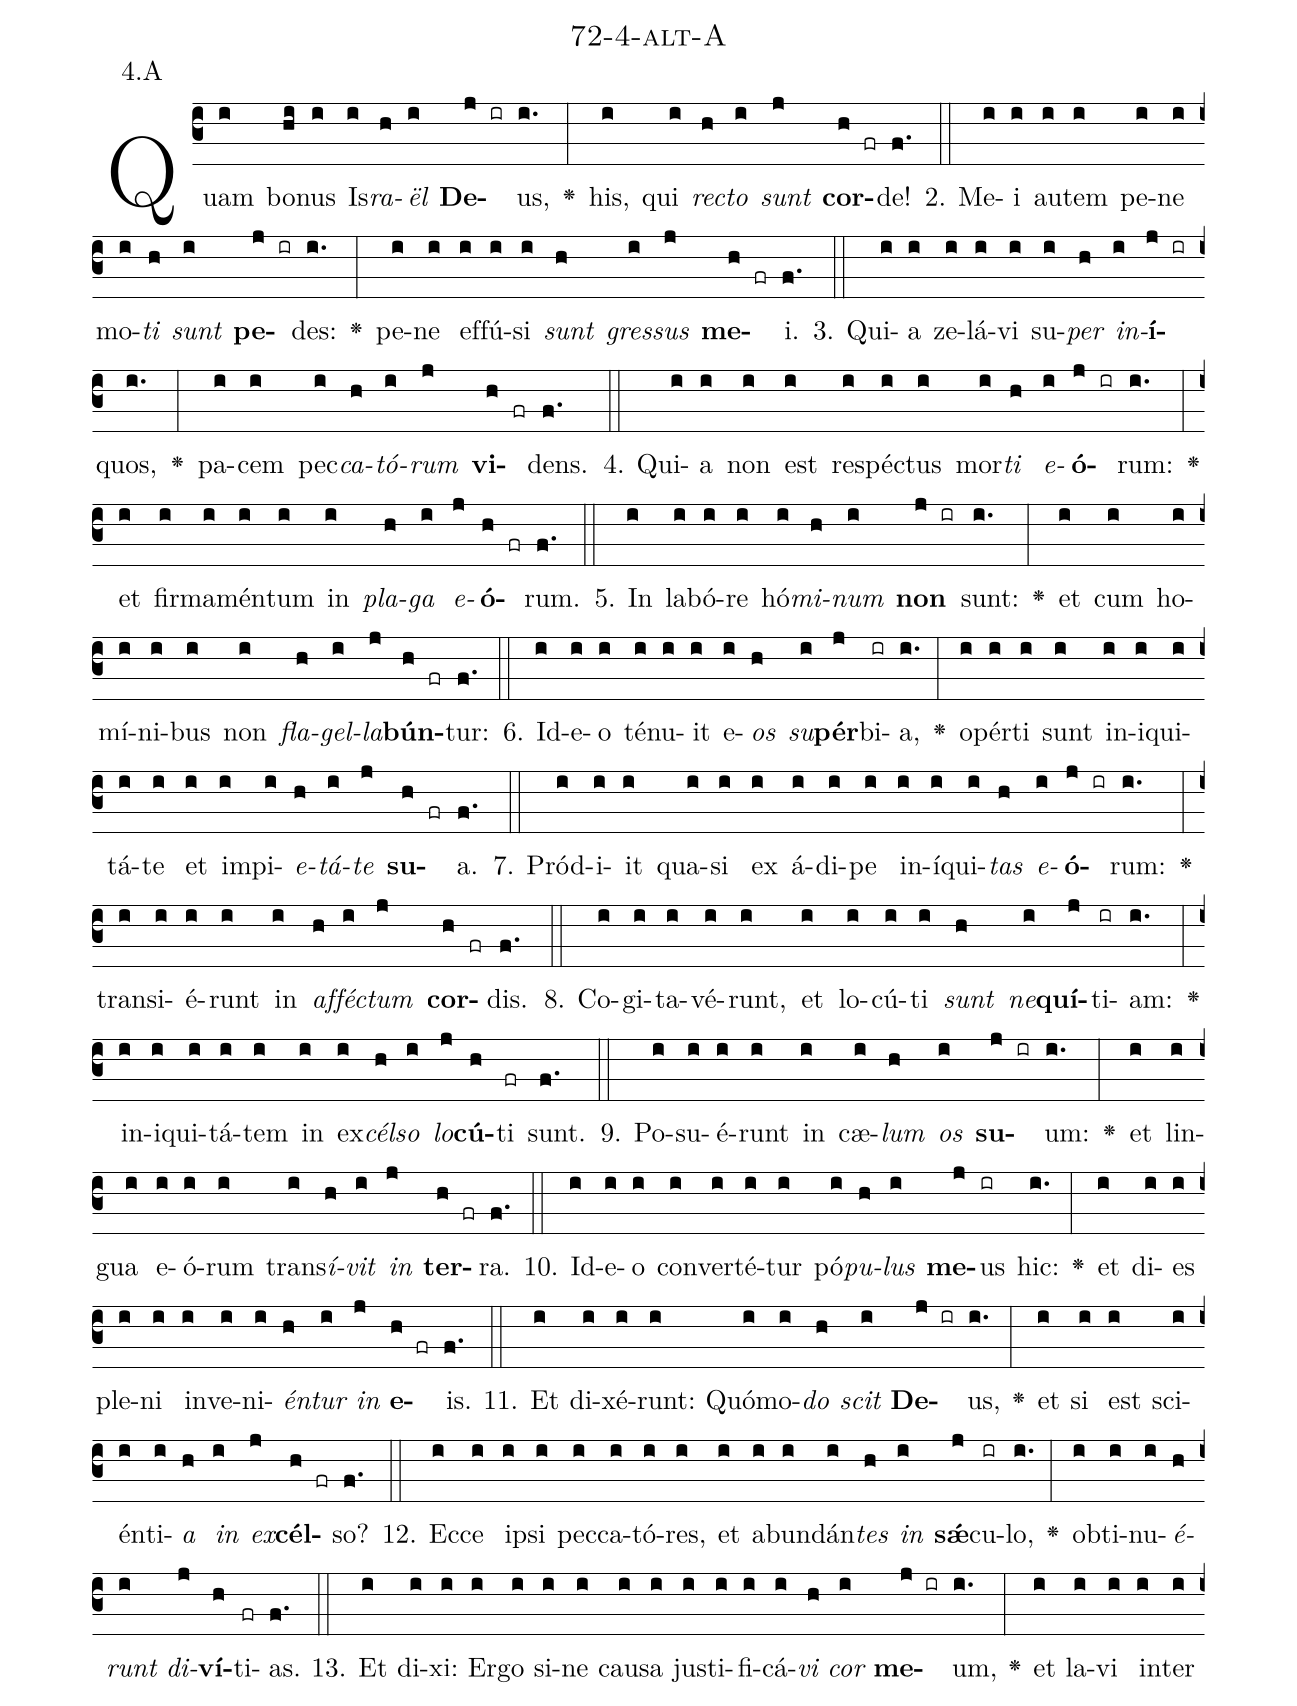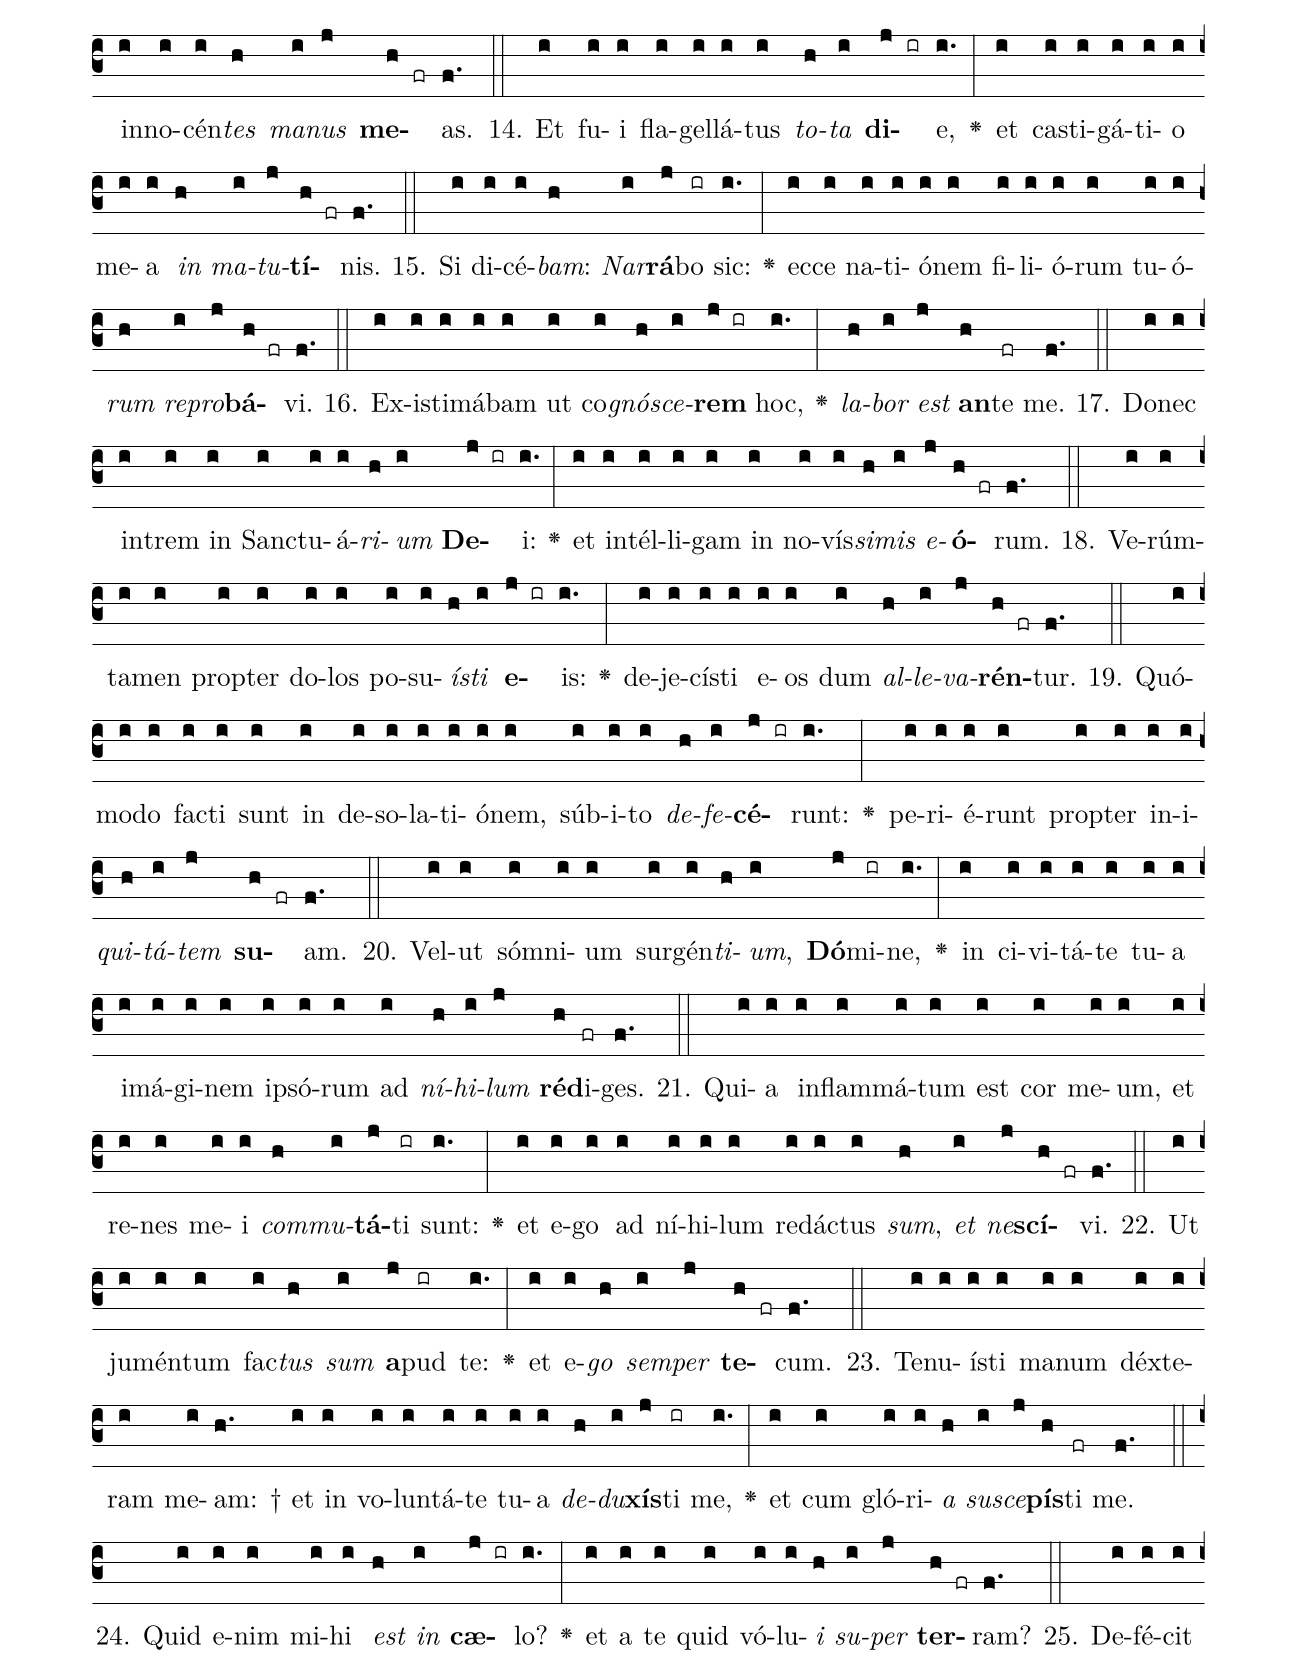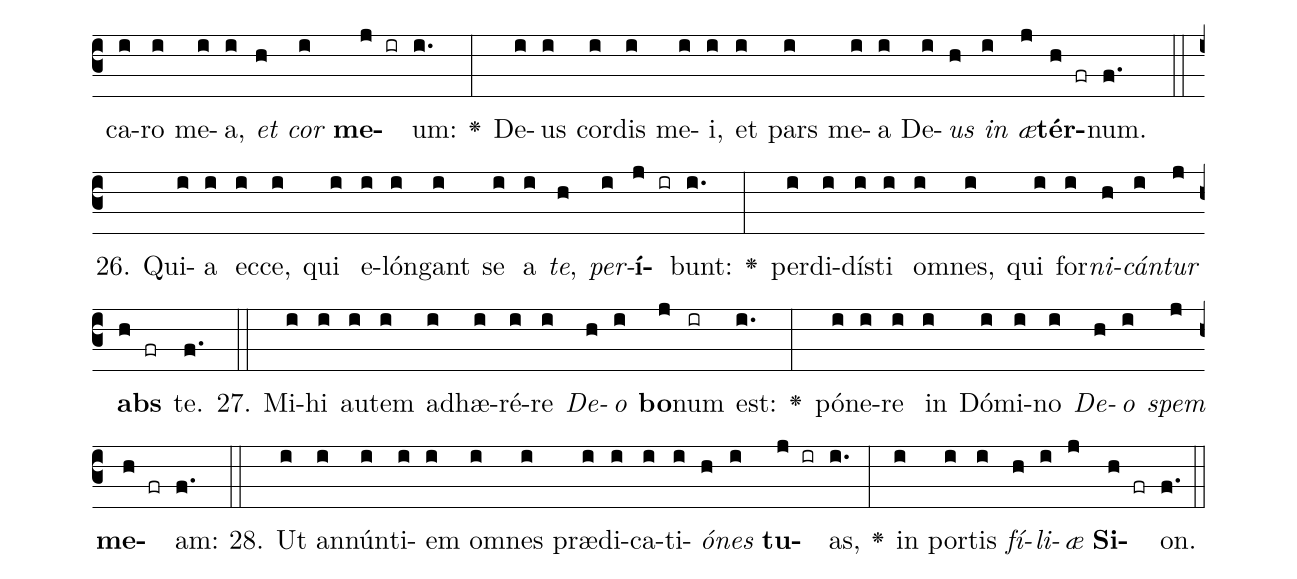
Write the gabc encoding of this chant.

name: 72-4-alt-A;
annotation: 4.A;
%%
(c3)Quam(i) bo(hi)nus(i) Is(i)<i>ra</i>(h)<i>ël</i>(i) <b>De</b>(j ir)us,(i.) <v>\greheightstar</v>(:) his,(i) qui(i) <i>rec</i>(h)<i>to</i>(i) <i>sunt</i>(j) <b>cor</b>(h fr)de!(f.) (::)
2. Me(i)i(i) au(i)tem(i) pe(i)ne(i) mo(i)<i>ti</i>(h) <i>sunt</i>(i) <b>pe</b>(j ir)des:(i.) <v>\greheightstar</v>(:) pe(i)ne(i) ef(i)fú(i)si(i) <i>sunt</i>(h) <i>gres</i>(i)<i>sus</i>(j) <b>me</b>(h fr)i.(f.) (::)
3. Qui(i)a(i) ze(i)lá(i)vi(i) su(i)<i>per</i>(h) <i>in</i>(i)<b>í</b>(j ir)quos,(i.) <v>\greheightstar</v>(:) pa(i)cem(i) pec(i)<i>ca</i>(h)<i>tó</i>(i)<i>rum</i>(j) <b>vi</b>(h fr)dens.(f.) (::)
4. Qui(i)a(i) non(i) est(i) re(i)spéc(i)tus(i) mor(i)<i>ti</i>(h) <i>e</i>(i)<b>ó</b>(j ir)rum:(i.) <v>\greheightstar</v>(:) et(i) fir(i)ma(i)mén(i)tum(i) in(i) <i>pla</i>(h)<i>ga</i>(i) <i>e</i>(j)<b>ó</b>(h fr)rum.(f.) (::)
5. In(i) la(i)bó(i)re(i) hó(i)<i>mi</i>(h)<i>num</i>(i) <b>non</b>(j ir) sunt:(i.) <v>\greheightstar</v>(:) et(i) cum(i) ho(i)mí(i)ni(i)bus(i) non(i) <i>fla</i>(h)<i>gel</i>(i)<i>la</i>(j)<b>bún</b>(h fr)tur:(f.) (::)
6. Id(i)e(i)o(i) té(i)nu(i)it(i) e(i)<i>os</i>(h) <i>su</i>(i)<b>pér</b>(j)bi(ir)a,(i.) <v>\greheightstar</v>(:) o(i)pér(i)ti(i) sunt(i) in(i)i(i)qui(i)tá(i)te(i) et(i) im(i)pi(i)<i>e</i>(h)<i>tá</i>(i)<i>te</i>(j) <b>su</b>(h fr)a.(f.) (::)
7. Pród(i)i(i)it(i) qua(i)si(i) ex(i) á(i)di(i)pe(i) in(i)í(i)qui(i)<i>tas</i>(h) <i>e</i>(i)<b>ó</b>(j ir)rum:(i.) <v>\greheightstar</v>(:) trans(i)i(i)é(i)runt(i) in(i) <i>af</i>(h)<i>féc</i>(i)<i>tum</i>(j) <b>cor</b>(h fr)dis.(f.) (::)
8. Co(i)gi(i)ta(i)vé(i)runt,(i) et(i) lo(i)cú(i)ti(i) <i>sunt</i>(h) <i>ne</i>(i)<b>quí</b>(j)ti(ir)am:(i.) <v>\greheightstar</v>(:) in(i)i(i)qui(i)tá(i)tem(i) in(i) ex(i)<i>cél</i>(h)<i>so</i>(i) <i>lo</i>(j)<b>cú</b>(h)ti(fr) sunt.(f.) (::)
9. Po(i)su(i)é(i)runt(i) in(i) cæ(i)<i>lum</i>(h) <i>os</i>(i) <b>su</b>(j ir)um:(i.) <v>\greheightstar</v>(:) et(i) lin(i)gua(i) e(i)ó(i)rum(i) trans(i)<i>í</i>(h)<i>vit</i>(i) <i>in</i>(j) <b>ter</b>(h fr)ra.(f.) (::)
10. Id(i)e(i)o(i) con(i)ver(i)té(i)tur(i) pó(i)<i>pu</i>(h)<i>lus</i>(i) <b>me</b>(j)us(ir) hic:(i.) <v>\greheightstar</v>(:) et(i) di(i)es(i) ple(i)ni(i) in(i)ve(i)ni(i)<i>én</i>(h)<i>tur</i>(i) <i>in</i>(j) <b>e</b>(h fr)is.(f.) (::)
11. Et(i) di(i)xé(i)runt:(i) Quó(i)mo(i)<i>do</i>(h) <i>scit</i>(i) <b>De</b>(j ir)us,(i.) <v>\greheightstar</v>(:) et(i) si(i) est(i) sci(i)én(i)ti(i)<i>a</i>(h) <i>in</i>(i) <i>ex</i>(j)<b>cél</b>(h fr)so?(f.) (::)
12. Ec(i)ce(i) ip(i)si(i) pec(i)ca(i)tó(i)res,(i) et(i) ab(i)un(i)dán(i)<i>tes</i>(h) <i>in</i>(i) <b>sǽ</b>(j)cu(ir)lo,(i.) <v>\greheightstar</v>(:) ob(i)ti(i)nu(i)<i>é</i>(h)<i>runt</i>(i) <i>di</i>(j)<b>ví</b>(h)ti(fr)as.(f.) (::)
13. Et(i) di(i)xi:(i) Er(i)go(i) si(i)ne(i) cau(i)sa(i) jus(i)ti(i)fi(i)cá(i)<i>vi</i>(h) <i>cor</i>(i) <b>me</b>(j ir)um,(i.) <v>\greheightstar</v>(:) et(i) la(i)vi(i) in(i)ter(i) in(i)no(i)cén(i)<i>tes</i>(h) <i>ma</i>(i)<i>nus</i>(j) <b>me</b>(h fr)as.(f.) (::)
14. Et(i) fu(i)i(i) fla(i)gel(i)lá(i)tus(i) <i>to</i>(h)<i>ta</i>(i) <b>di</b>(j ir)e,(i.) <v>\greheightstar</v>(:) et(i) cas(i)ti(i)gá(i)ti(i)o(i) me(i)a(i) <i>in</i>(h) <i>ma</i>(i)<i>tu</i>(j)<b>tí</b>(h fr)nis.(f.) (::)
15. Si(i) di(i)cé(i)<i>bam</i>:(h) <i>Nar</i>(i)<b>rá</b>(j)bo(ir) sic:(i.) <v>\greheightstar</v>(:) ec(i)ce(i) na(i)ti(i)ó(i)nem(i) fi(i)li(i)ó(i)rum(i) tu(i)ó(i)<i>rum</i>(h) <i>re</i>(i)<i>pro</i>(j)<b>bá</b>(h fr)vi.(f.) (::)
16. Ex(i)is(i)ti(i)má(i)bam(i) ut(i) co(i)<i>gnó</i>(h)<i>sce</i>(i)<b>rem</b>(j ir) hoc,(i.) <v>\greheightstar</v>(:) <i>la</i>(h)<i>bor</i>(i) <i>est</i>(j) <b>an</b>(h)te(fr) me.(f.) (::)
17. Do(i)nec(i) in(i)trem(i) in(i) Sanc(i)tu(i)á(i)<i>ri</i>(h)<i>um</i>(i) <b>De</b>(j ir)i:(i.) <v>\greheightstar</v>(:) et(i) in(i)tél(i)li(i)gam(i) in(i) no(i)vís(i)<i>si</i>(h)<i>mis</i>(i) <i>e</i>(j)<b>ó</b>(h fr)rum.(f.) (::)
18. Ve(i)rúm(i)ta(i)men(i) prop(i)ter(i) do(i)los(i) po(i)su(i)<i>ís</i>(h)<i>ti</i>(i) <b>e</b>(j ir)is:(i.) <v>\greheightstar</v>(:) de(i)je(i)cís(i)ti(i) e(i)os(i) dum(i) <i>al</i>(h)<i>le</i>(i)<i>va</i>(j)<b>rén</b>(h fr)tur.(f.) (::)
19. Quó(i)mo(i)do(i) fac(i)ti(i) sunt(i) in(i) de(i)so(i)la(i)ti(i)ó(i)nem,(i) súb(i)i(i)to(i) <i>de</i>(h)<i>fe</i>(i)<b>cé</b>(j ir)runt:(i.) <v>\greheightstar</v>(:) pe(i)ri(i)é(i)runt(i) prop(i)ter(i) in(i)i(i)<i>qui</i>(h)<i>tá</i>(i)<i>tem</i>(j) <b>su</b>(h fr)am.(f.) (::)
20. Vel(i)ut(i) sóm(i)ni(i)um(i) sur(i)gén(i)<i>ti</i>(h)<i>um</i>,(i) <b>Dó</b>(j)mi(ir)ne,(i.) <v>\greheightstar</v>(:) in(i) ci(i)vi(i)tá(i)te(i) tu(i)a(i) i(i)má(i)gi(i)nem(i) ip(i)só(i)rum(i) ad(i) <i>ní</i>(h)<i>hi</i>(i)<i>lum</i>(j) <b>réd</b>(h)i(fr)ges.(f.) (::)
21. Qui(i)a(i) in(i)flam(i)má(i)tum(i) est(i) cor(i) me(i)um,(i) et(i) re(i)nes(i) me(i)i(i) <i>com</i>(h)<i>mu</i>(i)<b>tá</b>(j)ti(ir) sunt:(i.) <v>\greheightstar</v>(:) et(i) e(i)go(i) ad(i) ní(i)hi(i)lum(i) red(i)ác(i)tus(i) <i>sum</i>,(h) <i>et</i>(i) <i>ne</i>(j)<b>scí</b>(h fr)vi.(f.) (::)
22. Ut(i) ju(i)mén(i)tum(i) fac(i)<i>tus</i>(h) <i>sum</i>(i) <b>a</b>(j)pud(ir) te:(i.) <v>\greheightstar</v>(:) et(i) e(i)<i>go</i>(h) <i>sem</i>(i)<i>per</i>(j) <b>te</b>(h fr)cum.(f.) (::)
23. Te(i)nu(i)ís(i)ti(i) ma(i)num(i) déx(i)te(i)ram(i) me(i)am: †(h.) et(i) in(i) vo(i)lun(i)tá(i)te(i) tu(i)a(i) <i>de</i>(h)<i>du</i>(i)<b>xís</b>(j)ti(ir) me,(i.) <v>\greheightstar</v>(:) et(i) cum(i) gló(i)ri(i)<i>a</i>(h) <i>su</i>(i)<i>sce</i>(j)<b>pís</b>(h)ti(fr) me.(f.) (::)
24. Quid(i) e(i)nim(i) mi(i)hi(i) <i>est</i>(h) <i>in</i>(i) <b>cæ</b>(j ir)lo?(i.) <v>\greheightstar</v>(:) et(i) a(i) te(i) quid(i) vó(i)lu(i)<i>i</i>(h) <i>su</i>(i)<i>per</i>(j) <b>ter</b>(h fr)ram?(f.) (::)
25. De(i)fé(i)cit(i) ca(i)ro(i) me(i)a,(i) <i>et</i>(h) <i>cor</i>(i) <b>me</b>(j ir)um:(i.) <v>\greheightstar</v>(:) De(i)us(i) cor(i)dis(i) me(i)i,(i) et(i) pars(i) me(i)a(i) De(i)<i>us</i>(h) <i>in</i>(i) <i>æ</i>(j)<b>tér</b>(h fr)num.(f.) (::)
26. Qui(i)a(i) ec(i)ce,(i) qui(i) e(i)lón(i)gant(i) se(i) a(i) <i>te</i>,(h) <i>per</i>(i)<b>í</b>(j ir)bunt:(i.) <v>\greheightstar</v>(:) per(i)di(i)dís(i)ti(i) om(i)nes,(i) qui(i) for(i)<i>ni</i>(h)<i>cán</i>(i)<i>tur</i>(j) <b>abs</b>(h fr) te.(f.) (::)
27. Mi(i)hi(i) au(i)tem(i) ad(i)hæ(i)ré(i)re(i) <i>De</i>(h)<i>o</i>(i) <b>bo</b>(j)num(ir) est:(i.) <v>\greheightstar</v>(:) pó(i)ne(i)re(i) in(i) Dó(i)mi(i)no(i) <i>De</i>(h)<i>o</i>(i) <i>spem</i>(j) <b>me</b>(h fr)am:(f.) (::)
28. Ut(i) an(i)nún(i)ti(i)em(i) om(i)nes(i) præ(i)di(i)ca(i)ti(i)<i>ó</i>(h)<i>nes</i>(i) <b>tu</b>(j ir)as,(i.) <v>\greheightstar</v>(:) in(i) por(i)tis(i) <i>fí</i>(h)<i>li</i>(i)<i>æ</i>(j) <b>Si</b>(h fr)on.(f.) (::)
